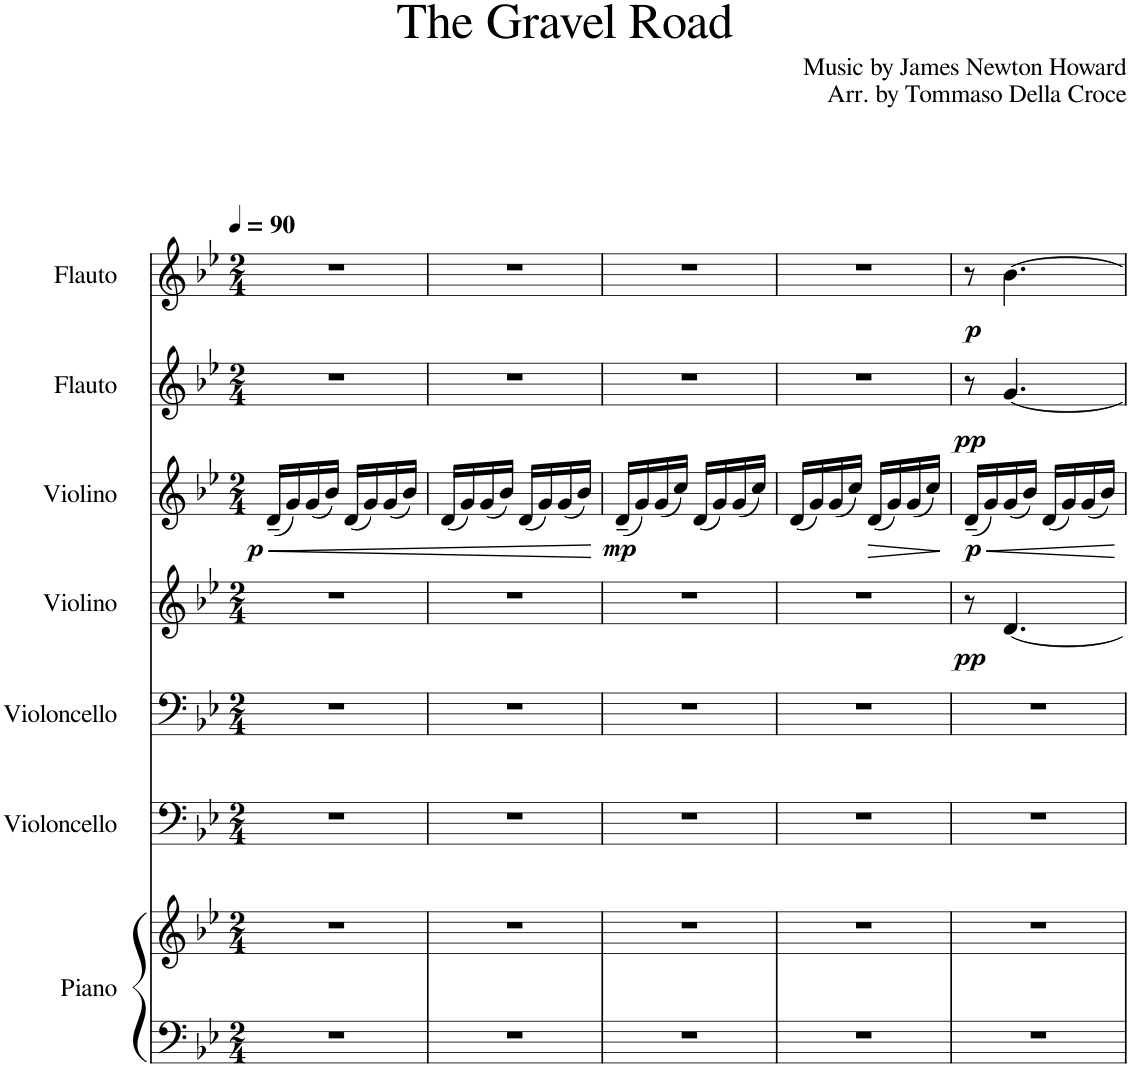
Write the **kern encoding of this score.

**kern	**kern	**kern	**kern	**kern	**dynam	**kern	**dynam	**kern	**dynam	**kern	**dynam
*part7	*part7	*part6	*part5	*part4	*part4	*part3	*part3	*part2	*part2	*part1	*part1
*staff8	*staff7	*staff6	*staff5	*staff4	*staff4	*staff3	*staff3	*staff2	*staff2	*staff1	*staff1
*I"Piano	*	*I"Violoncello	*I"Violoncello	*I"Violino	*	*I"Violino	*	*I"Flauto	*	*I"Flauto	*
*	*	*I'Vc.	*I'Vc.	*I'Vln.	*	*I'Vln.	*	*I'Fl.	*	*I'Fl.	*
*clefF4	*clefG2	*clefF4	*clefF4	*clefG2	*	*clefG2	*	*clefG2	*	*clefG2	*
*k[b-e-]	*k[b-e-]	*k[b-e-]	*k[b-e-]	*k[b-e-]	*	*k[b-e-]	*	*k[b-e-]	*	*k[b-e-]	*
*M2/4	*M2/4	*M2/4	*M2/4	*M2/4	*	*M2/4	*	*M2/4	*	*M2/4	*
*MM90	*MM90	*MM90	*MM90	*MM90	*	*MM90	*	*MM90	*	*MM90	*
=1	=1	=1	=1	=1	=1	=1	=1	=1	=1	=1	=1
!	!	!	!	!	!	!	!LO:HP:b	!	!	!	!
!	!	!	!	!	!	!	!LO:DY:n=1:b	!	!	!	!
2r	2r	2r	2r	2r	.	(16d~/LL	< p	2r	.	2r	.
.	.	.	.	.	.	16g/)	.	.	.	.	.
.	.	.	.	.	.	(16g/	.	.	.	.	.
.	.	.	.	.	.	16b-/JJ)	.	.	.	.	.
.	.	.	.	.	.	(16d/LL	.	.	.	.	.
.	.	.	.	.	.	16g/)	.	.	.	.	.
.	.	.	.	.	.	(16g/	.	.	.	.	.
.	.	.	.	.	.	16b-/JJ)	.	.	.	.	.
=2	=2	=2	=2	=2	=2	=2	=2	=2	=2	=2	=2
2r	2r	2r	2r	2r	.	(16d/LL	.	2r	.	2r	.
.	.	.	.	.	.	16g/)	.	.	.	.	.
.	.	.	.	.	.	(16g/	.	.	.	.	.
.	.	.	.	.	.	16b-/JJ)	.	.	.	.	.
.	.	.	.	.	.	(16d/LL	.	.	.	.	.
.	.	.	.	.	.	16g/)	.	.	.	.	.
.	.	.	.	.	.	(16g/	.	.	.	.	.
.	.	.	.	.	.	16b-/JJ)	.	.	.	.	.
.	.	.	.	.	.	.	[	.	.	.	.
=3	=3	=3	=3	=3	=3	=3	=3	=3	=3	=3	=3
!	!	!	!	!	!	!	!LO:DY:b	!	!	!	!
2r	2r	2r	2r	2r	.	(16d~/LL	mp	2r	.	2r	.
.	.	.	.	.	.	16g/)	.	.	.	.	.
.	.	.	.	.	.	(16g/	.	.	.	.	.
.	.	.	.	.	.	16cc/JJ)	.	.	.	.	.
.	.	.	.	.	.	(16d/LL	.	.	.	.	.
.	.	.	.	.	.	16g/)	.	.	.	.	.
.	.	.	.	.	.	(16g/	.	.	.	.	.
.	.	.	.	.	.	16cc/JJ)	.	.	.	.	.
=4	=4	=4	=4	=4	=4	=4	=4	=4	=4	=4	=4
2r	2r	2r	2r	2r	.	(16d/LL	.	2r	.	2r	.
.	.	.	.	.	.	16g/)	.	.	.	.	.
.	.	.	.	.	.	(16g/	.	.	.	.	.
.	.	.	.	.	.	16cc/JJ)	.	.	.	.	.
!	!	!	!	!	!	!	!LO:HP:b	!	!	!	!
.	.	.	.	.	.	(16d/LL	>	.	.	.	.
.	.	.	.	.	.	16g/)	.	.	.	.	.
.	.	.	.	.	.	(16g/	.	.	.	.	.
.	.	.	.	.	.	16cc/JJ)	.	.	.	.	.
.	.	.	.	.	.	.	]	.	.	.	.
=5	=5	=5	=5	=5	=5	=5	=5	=5	=5	=5	=5
!	!	!	!	!	!LO:DY:b	!	!LO:HP:b	!	!	!	!
!	!	!	!	!	!	!	!LO:DY:n=1:b	!	!LO:DY:b	!	!LO:DY:b
2r	2r	2r	2r	8r	pp	(16d~/LL	< p	8r	pp	8r	p
.	.	.	.	.	.	16g/)	.	.	.	.	.
.	.	.	.	[4.d/	.	(16g/	.	[4.g/	.	[4.b-\	.
.	.	.	.	.	.	16b-/JJ)	.	.	.	.	.
.	.	.	.	.	.	(16d/LL	.	.	.	.	.
.	.	.	.	.	.	16g/)	.	.	.	.	.
.	.	.	.	.	.	(16g/	.	.	.	.	.
.	.	.	.	.	.	16b-/JJ)	.	.	.	.	.
.	.	.	.	.	.	.	[	.	.	.	.
=	=	=	=	=	=	=	=	=	=	=	=
*-	*-	*-	*-	*-	*-	*-	*-	*-	*-	*-	*-
